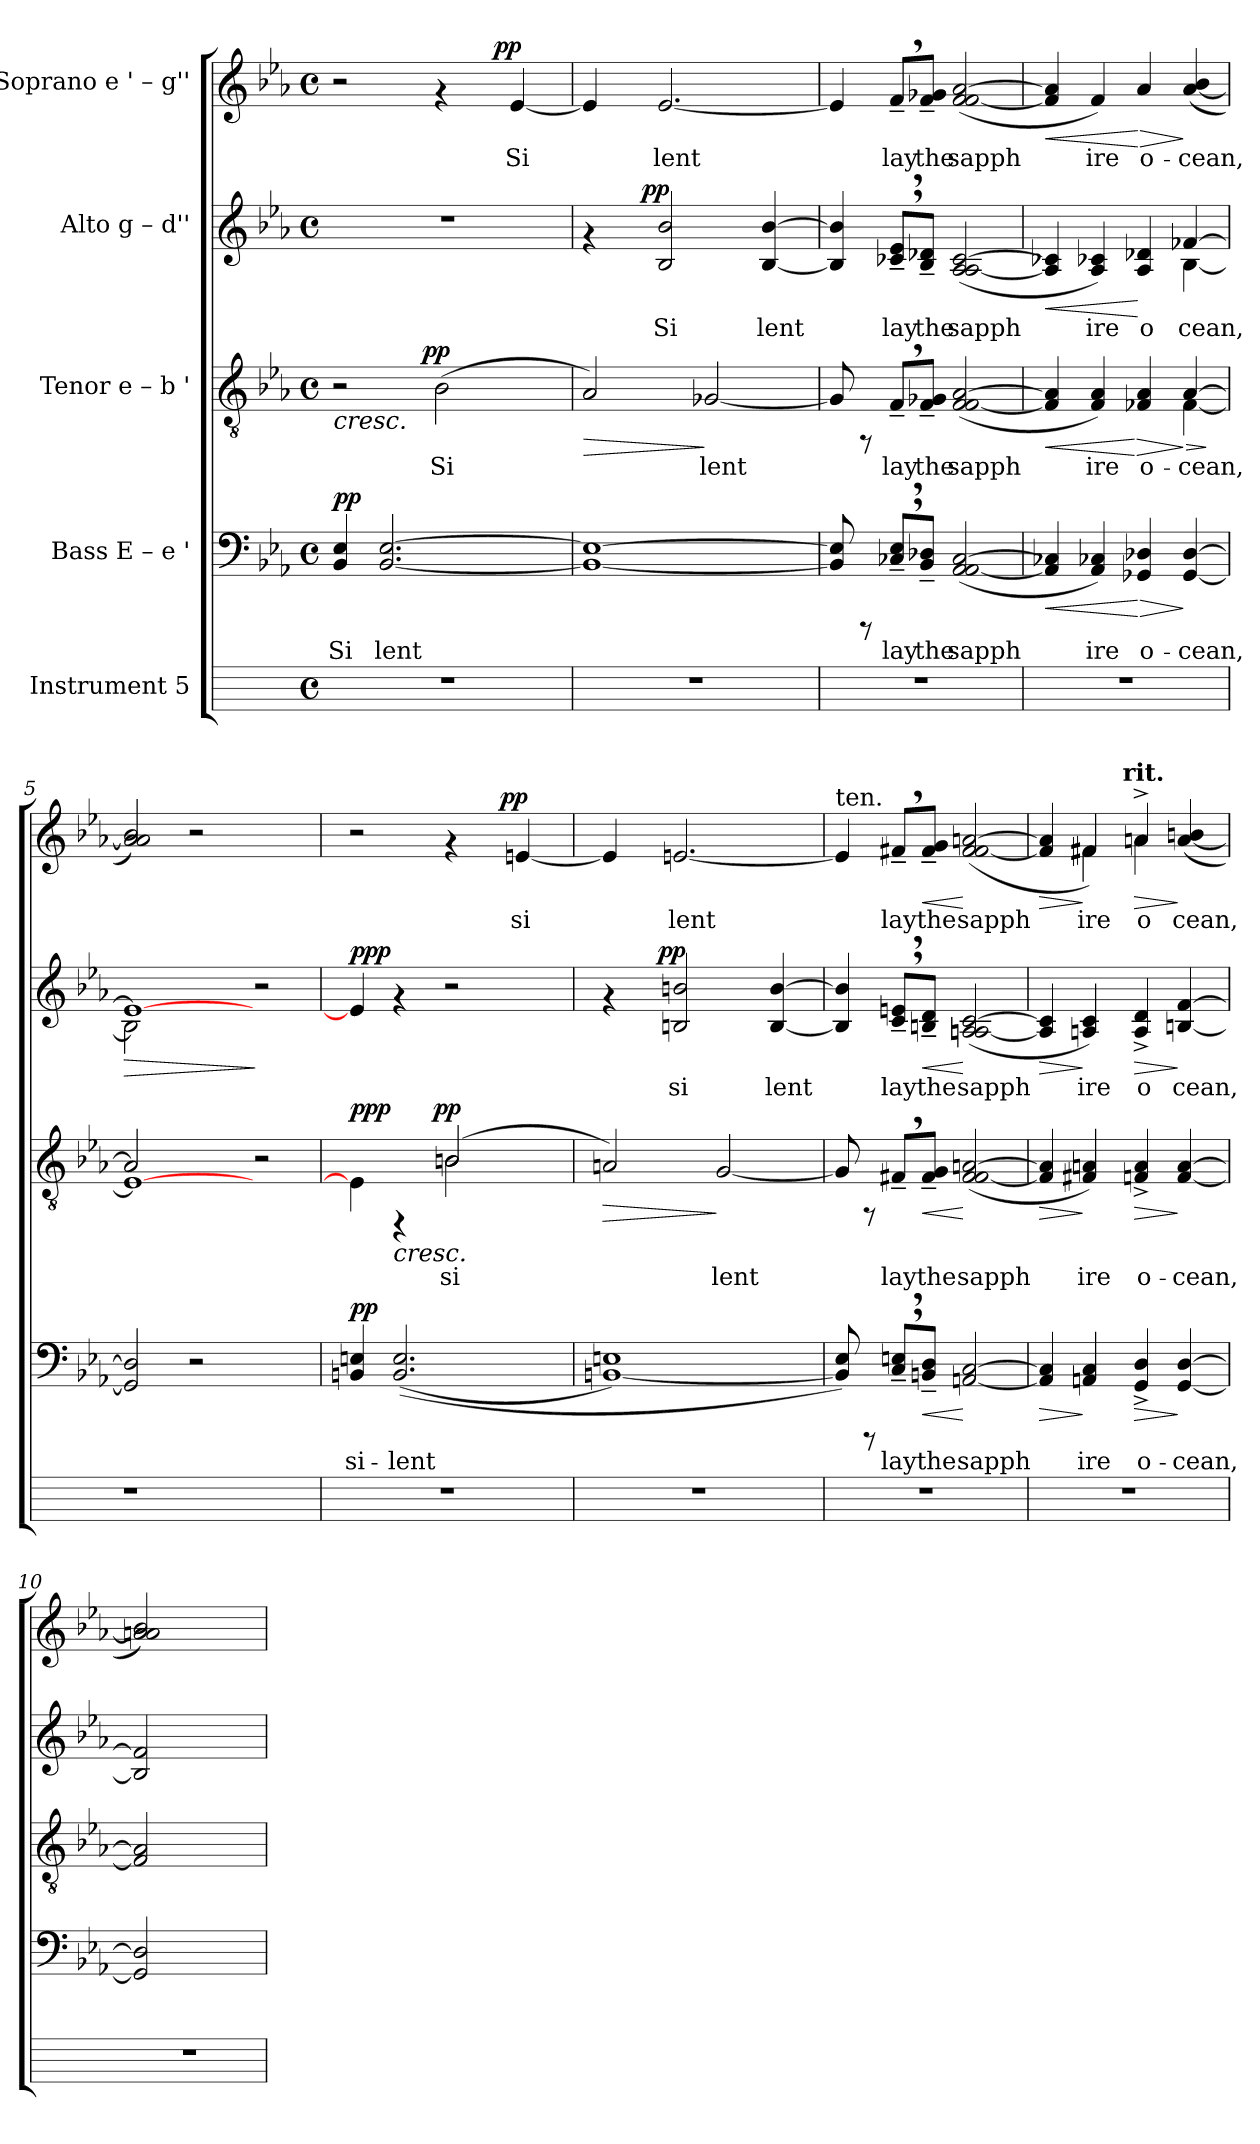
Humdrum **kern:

**kern	**kern	**text	**dynam	**kern	**text	**dynam	**kern	**text	**dynam	**kern	**text	**dynam
*part5	*part4	*part4	*part4	*part3	*part3	*part3	*part2	*part2	*part2	*part1	*part1	*part1
*staff5	*staff4	*staff4	*staff4	*staff3	*staff3	*staff3	*staff2	*staff2	*staff2	*staff1	*staff1	*staff1
*I"Instrument 5	*I"Bass  E – e '	*	*	*I"Tenor  e – b '	*	*	*I"Alto  g – d''	*	*	*I"Soprano  e ' – g''	*	*
!!LO:PB:g=z
*stria5	*stria5	*	*	*stria5	*	*	*stria5	*	*	*stria5	*	*
*	*clefF4	*	*	*clefGv2	*	*	*clefG2	*	*	*clefG2	*	*
*k[]	*k[b-e-a-]	*	*	*k[b-e-a-]	*	*	*k[b-e-a-]	*	*	*k[b-e-a-]	*	*
*C:	*E-:	*	*	*E-:	*	*	*E-:	*	*	*E-:	*	*
*M4/4	*M4/4	*	*	*M4/4	*	*	*M4/4	*	*	*M4/4	*	*
*met(c)	*met(c)	*	*	*met(c)	*	*	*met(c)	*	*	*met(c)	*	*
*MM52	*MM52	*	*	*MM52	*	*	*MM52	*	*	*MM52	*	*
=1	=1	=1	=1	=1	=1	=1	=1	=1	=1	=1	=1	=1
!	!	!	!	!	!	!	!	!	!	!LO:TX:a:t=Adagio (	!	!
!	!	!	!	!	!	!	!	!	!	!LO:TX:a:t=)	!	!
!	!	!LO:LY:b:cj	!LO:DY:a	!	!	!LO:HP:b	!	!	!	!	!	!
*	*	*	*	*^	*	*	*	*	*	*^	*	*
1r	4E-/ 4BB-/	Si	pp	2r	4...ryy	.	<	1r	.	.	2r	2ryy	.	.
!	!	!LO:LY:b:cj	!	!	!	!	!	!	!	!	!	!	!	!
.	[>2.E-/ [<2.BB-/	lent	.	.	.	.	.	.	.	.	.	.	.	.
!	!	!	!	!	!	!	!LO:DY:a	!	!	!	!	!	!	!
.	.	.	.	.	2ryy	.	pp	.	.	.	.	.	.	.
!	!	!	!	!	!	!LO:LY:b:cj	!	!	!	!	!	!	!	!
.	.	.	.	(>2B-\	.	Si	.	.	.	.	4rf	8ryy	.	.
.	.	.	.	.	.	.	.	.	.	.	.	16ryy	.	.
.	.	.	.	.	.	.	.	.	.	.	.	64ryy	.	.
!	!	!	!	!	!	!	!	!	!	!	!	!	!	!LO:DY:a
.	.	.	.	.	.	.	.	.	.	.	.	4ryy	.	pp
!	!	!	!	!	!	!	!	!	!	!	!	!	!LO:LY:b:cj	!
.	.	.	.	.	.	.	.	.	.	.	[<4e-/	.	Si	.
.	.	.	.	.	.	.	.	.	.	.	.	32.ryy	.	.
.	.	.	.	.	32ryy	.	.	.	.	.	.	.	.	.
.	.	.	.	.	.	.	[	.	.	.	.	.	.	.
=2	=2	=2	=2	=2	=2	=2	=2	=2	=2	=2	=2	=2	=2	=2
!	!	!LO:LY:b:cj	!	!	!	!LO:LY:b:cj	!LO:HP:b	!	!	!	!	!	!LO:LY:b:cj	!
*	*	*	*	*v	*v	*	*	*^	*	*	*v	*v	*	*
1r	1BB-_< 1E-_>	.	.	2A-/)	.	>	4rf	8ryy	.	.	4e-/]	.	.
.	.	.	.	.	.	.	.	16ryy	.	.	.	.	.
.	.	.	.	.	.	.	.	64ryy	.	.	.	.	.
!	!	!	!	!	!	!	!	!	!	!LO:DY:a	!	!	!
.	.	.	.	.	.	.	.	2ryy	.	pp	.	.	.
!	!	!	!	!	!	!	!	!	!LO:LY:b:cj	!	!	!LO:LY:b:cj	!
.	.	.	.	.	.	.	2b-/ 2B-/	.	Si	.	[<2.e-/	lent	.
!	!	!	!	!	!LO:LY:b:cj	!	!	!	!	!	!	!	!
.	.	.	.	[<2G-X/	lent	]	.	.	.	.	.	.	.
.	.	.	.	.	.	.	.	4ryy	.	.	.	.	.
!	!	!	!	!	!	!	!	!	!LO:LY:b:cj	!	!	!	!
.	.	.	.	.	.	.	[>4b-/ [<4B-/	.	lent	.	.	.	.
.	.	.	.	.	.	.	.	32.ryy	.	.	.	.	.
=3	=3	=3	=3	=3	=3	=3	=3	=3	=3	=3	=3	=3	=3
!	!	!	!	!	!	!	!LO:TX:a:t=ten.	!	!	!	!	!	!
!	!	!LO:LY:b:cj	!	!	!LO:LY:b:cj	!	!	!	!LO:LY:b:cj	!	!	!LO:LY:b:cj	!
*	*	*	*	*	*	*	*v	*v	*	*	*	*	*
1r	8E-/] 8BB-/]	.	.	8G-/]	.	.	4b-/] 4B-/]	.	.	4e-/]	.	.
.	8rCCC	.	.	8rFF	.	.	.	.	.	.	.	.
!	!	!LO:LY:b:cj	!	!	!LO:LY:b:cj	!	!	!LO:LY:b:cj	!	!	!LO:LY:b:cj	!
.	8E-~>,>/ 8C-X~>,>/L	lay	.	8F,>~</L	lay	.	8e-,>~</ 8c-X,>~</L	lay	.	8f,>~</L	lay	.
!	!	!LO:LY:b:cj	!	!	!LO:LY:b:cj	!	!	!LO:LY:b:cj	!	!	!LO:LY:b:cj	!
.	8D-X~</ 8BB-~</J	the	.	8F~</ 8G-X~</J	the	.	8B-~</ 8d-X~</J	the	.	8f~</ 8g-X~</J	the	.
!	!	!LO:LY:b:cj	!	!	!LO:LY:b:cj	!	!	!LO:LY:b:cj	!	!	!LO:LY:b:cj	!
.	(<[>2C-/ 2AA-/ [<2AA-/	sapph	.	(<[<2A-/ 2F/ [<2F/	sapph	.	(<[>2c-/ 2A-/ [<2A-/	sapph	.	(<[<2a-/ 2f/ [<2f/	sapph	.
!!LO:LB:g=z
=4	=4	=4	=4	=4	=4	=4	=4	=4	=4	=4	=4	=4
!	!	!LO:LY:b:cj	!LO:HP:b	!	!LO:LY:b:cj	!LO:HP:b	!	!LO:LY:b:cj	!LO:HP:b	!	!LO:LY:b:cj	!LO:HP:b
*	*	*	*	*^	*	*	*^	*	*	*	*	*
1r	4C-X/] 4AA-/]	.	<	4A-/] 4F/]	2.ryy	.	<	4c-X/] 4A-/]	2.ryy	.	<	4a-/] 4f/]	.	<
!	!	!LO:LY:b:cj	!	!	!	!LO:LY:b:cj	!	!	!	!LO:LY:b:cj	!	!	!LO:LY:b:cj	!
.	4C-X/ 4AA-/)	ire	.	4A-/ 4F/)	.	ire	.	4c-X/ 4A-/)	.	ire	.	4f/)	ire	.
!	!	!LO:LY:b:cj	!LO:HP:n=1:b	!	!	!LO:LY:b:cj	!LO:HP:n=1:b	!	!	!LO:LY:b:cj	!	!	!LO:LY:b:cj	!LO:HP:n=1:b
.	4D-X/ 4GG-X/	o-	[ >	4A-/ 4F-X/	.	o-	[ >	4d-X/ 4A-/	.	o	[	4a-/	o-	[ >
!	!	!LO:LY:b:cj	!	!	!	!LO:LY:b:cj	!LO:HP:n=1:b	!	!	!LO:LY:b:cj	!	!	!LO:LY:b:cj	!
.	[>4D-/ [<4GG-/	-cean,	]	[>4A-/	[<4F-\	-cean,	] >	[>4f-X/	[<4B-\	cean,	.	(>[<4a-/ 4b-/	-cean,	]
*	*	*	*	*v	*v	*	*	*	*	*	*	*	*	*
*	*	*	*	*	*	*	*v	*v	*	*	*	*	*
.	.	.	.	.	.	]	.	.	.	.	.	.
=5	=5	=5	=5	=5	=5	=5	=5	=5	=5	=5	=5	=5
!	!	!LO:LY:b:cj	!	!	!LO:LY:b:cj	!	!	!LO:LY:b:cj	!LO:HP:b	!	!LO:LY:b:cj	!
*	*	*	*	*^	*	*	*^	*	*	*	*	*
1r	2D-/] 2GG-/]	.	.	1En_<	2A-/]	.	.	1en_>	2B-\]	.	>	2a-/ 2a-/] 2b-/)	.	.
.	2r	.	.	.	1ryy	.	.	.	1ryy	.	.	2r	.	.
2ryy	2ryy	.	.	2r	.	.	.	2r	.	.	]	2ryy	.	.
*	*	*	*	*v	*v	*	*	*	*	*	*	*	*	*
*	*	*	*	*	*	*	*v	*v	*	*	*	*	*
=6	=6	=6	=6	=6	=6	=6	=6	=6	=6	=6	=6	=6
!	!	!LO:LY:b:cj	!LO:DY:a	!	!LO:LY:b:cj	!LO:DY:b	!	!LO:LY:b:cj	!LO:DY:a	!	!	!
*	*	*	*	*^	*	*	*	*	*	*^	*	*
*	*	*	*	*	*^	*	*	*	*	*	*	*	*	*
1r	4En/ 4BBn/	si-	pp	4E\]	2ryy	4...ryy	.	ppp	4e/]	.	ppp	2r	2ryy	.	.
!	!	!LO:LY:b:cj	!	!	!	!	!	!LO:HP:b	!	!	!	!	!	!	!
.	(>(<2.E/ 2.BB/	-lent	.	4rDD	.	.	.	<	4rg	.	.	.	.	.	.
!	!	!	!	!	!	!	!	!LO:DY:a	!	!	!	!	!	!	!
.	.	.	.	.	.	2ryy	.	pp	.	.	.	.	.	.	.
!	!	!	!	!	!	!	!LO:LY:b:cj	!	!	!	!	!	!	!	!
.	.	.	.	(<2Bn/	2B\	.	si-	.	2r	.	.	4rf	8ryy	.	.
.	.	.	.	.	.	.	.	.	.	.	.	.	16ryy	.	.
.	.	.	.	.	.	.	.	.	.	.	.	.	64ryy	.	.
!	!	!	!	!	!	!	!	!	!	!	!	!	!	!	!LO:DY:a
.	.	.	.	.	.	.	.	.	.	.	.	.	4ryy	.	pp
!	!	!	!	!	!	!	!	!	!	!	!	!	!	!LO:LY:b:cj	!
.	.	.	.	.	.	.	.	.	.	.	.	[<4en/	.	si-	.
.	.	.	.	.	.	.	.	.	.	.	.	.	32.ryy	.	.
.	.	.	.	.	.	32ryy	.	.	.	.	.	.	.	.	.
.	.	.	.	.	.	.	.	[	.	.	.	.	.	.	.
!!LO:PB:g=z
=7	=7	=7	=7	=7	=7	=7	=7	=7	=7	=7	=7	=7	=7	=7	=7
!	!	!LO:LY:b:cj	!	!	!	!	!LO:LY:b:cj	!LO:HP:b	!	!	!	!	!	!LO:LY:b:cj	!
*	*	*	*	*v	*v	*v	*	*	*^	*	*	*v	*v	*	*
1r	1En [<1BBn)	.	.	2An/)	--	>	4rf	8ryy	.	.	4en/]	--	.
.	.	.	.	.	.	.	.	16ryy	.	.	.	.	.
.	.	.	.	.	.	.	.	64ryy	.	.	.	.	.
!	!	!	!	!	!	!	!	!	!	!LO:DY:a	!	!	!
.	.	.	.	.	.	.	.	2ryy	.	pp	.	.	.
!	!	!	!	!	!	!	!	!	!LO:LY:b:cj	!	!	!LO:LY:b:cj	!
.	.	.	.	.	.	.	2bn/ 2Bn/	.	si	.	[<2.en/	-lent	.
!	!	!	!	!	!LO:LY:b:cj	!	!	!	!	!	!	!	!
.	.	.	.	[<2G/	-lent	]	.	.	.	.	.	.	.
.	.	.	.	.	.	.	.	4ryy	.	.	.	.	.
!	!	!	!	!	!	!	!	!	!LO:LY:b:cj	!	!	!	!
.	.	.	.	.	.	.	[>4b/ [<4B/	.	lent	.	.	.	.
.	.	.	.	.	.	.	.	32.ryy	.	.	.	.	.
=8	=8	=8	=8	=8	=8	=8	=8	=8	=8	=8	=8	=8	=8
!	!	!	!	!	!	!	!	!	!	!	!LO:TX:a:t=ten.	!	!
!	!	!	!	!	!	!	!LO:TX:a:t=ten.	!	!	!	!	!	!
!	!	!LO:LY:b:cj	!	!	!LO:LY:b:cj	!	!	!	!LO:LY:b:cj	!	!	!LO:LY:b:cj	!
*	*	*	*	*	*	*	*v	*v	*	*	*	*	*
1r	8E-/ 8BB/])	.	.	8G/]	.	.	4B/] 4b/]	.	.	4e/]	.	.
.	8rCCC	.	.	8rFF	.	.	.	.	.	.	.	.
!	!	!LO:LY:b:cj	!	!	!LO:LY:b:cj	!	!	!LO:LY:b:cj	!	!	!LO:LY:b:cj	!
.	8En~>,>/ 8C~>,>/L	lay	.	8F#X,>~</L	lay	.	8en,>~</ 8c,>~</L	lay	.	8f#X,>~</L	lay	.
!	!	!LO:LY:b:cj	!LO:HP:b	!	!LO:LY:b:cj	!LO:HP:b	!	!LO:LY:b:cj	!LO:HP:b	!	!LO:LY:b:cj	!LO:HP:b
.	8D~</ 8BBn~</J	the	<	8F#~</ 8G~</J	the	<	8d~</ 8Bn~</J	the	<	8f#~</ 8g~</J	the	<
!	!	!LO:LY:b:cj	!	!	!LO:LY:b:cj	!	!	!LO:LY:b:cj	!	!	!LO:LY:b:cj	!
.	[>2C/ [<2AAn/	sapph-	[	(<[>2An/ 2F#/ [<2F#/	sapph-	[	(<[>2c/ 2An/ [<2An/	sapph	[	(<[>2an/ 2f#/ [<2f#/	sapph	[
=9	=9	=9	=9	=9	=9	=9	=9	=9	=9	=9	=9	=9
!	!	!LO:LY:b:cj	!LO:HP:b	!	!LO:LY:b:cj	!LO:HP:b	!	!LO:LY:b:cj	!LO:HP:b	!	!LO:LY:b:cj	!LO:HP:b
*	*	*	*	*	*	*	*	*	*	*^	*	*
*	*	*	*	*	*	*	*	*	*	*	*^	*	*
1r	4C/] 4AA/]	-	>	4A/] 4F#/]	--	>	4c/] 4A/]	.	>	4a/] 4f#/]	4ryy	4...ryy	.	>
!	!	!LO:LY:b:cj	!	!	!LO:LY:b:cj	!	!	!LO:LY:b:cj	!	!	!	!	!LO:LY:b:cj	!
.	4C/ 4AAn/	ire	]	4An/ 4F#X/)	-ire	]	4c/ 4An/)	ire	]	4f#X/)	4f#\	.	ire	]
!	!	!	!	!	!	!	!	!	!	!	!	!LO:TX:a:B:t=rit.	!	!
.	.	.	.	.	.	.	.	.	.	.	.	2ryy	.	.
!	!	!LO:LY:b:cj	!LO:HP:b	!	!LO:LY:b:cj	!LO:HP:b	!	!LO:LY:b:cj	!LO:HP:b	!	!	!	!LO:LY:b:cj	!LO:HP:b
.	4D/^< 4GG/^<	o-	>	4A/^< 4Fn/^<	o-	>	4d/^< 4A/^<	o	>	4an^>/	4a\	.	o	>
!	!	!LO:LY:b:cj	!	!	!LO:LY:b:cj	!	!	!LO:LY:b:cj	!	!	!	!	!LO:LY:b:cj	!
.	[>4D/ [<4GG/	-cean,	]	[>4A/ [<4F/	-cean,	]	[>4f/ [<4Bn/	cean,	]	(>[<4a/ 4bn/	4ryy	.	cean,	]
.	.	.	.	.	.	.	.	.	.	.	.	32ryy	.	.
=10	=10	=10	=10	=10	=10	=10	=10	=10	=10	=10	=10	=10	=10	=10
!	!	!LO:LY:b:cj	!	!	!LO:LY:b:cj	!	!	!LO:LY:b:cj	!	!	!	!	!LO:LY:b:cj	!
*	*	*	*	*	*	*	*	*	*	*v	*v	*v	*	*
1r	2D/] 2GG/]	.	.	2A/] 2F/]	.	.	2f/] 2B/]	.	.	2a/ 2a/] 2b-/)	.	.
.	2ryy	.	.	2ryy	.	.	2ryy	.	.	2ryy	.	.
=	=	=	=	=	=	=	=	=	=	=	=	=
*-	*-	*-	*-	*-	*-	*-	*-	*-	*-	*-	*-	*-
